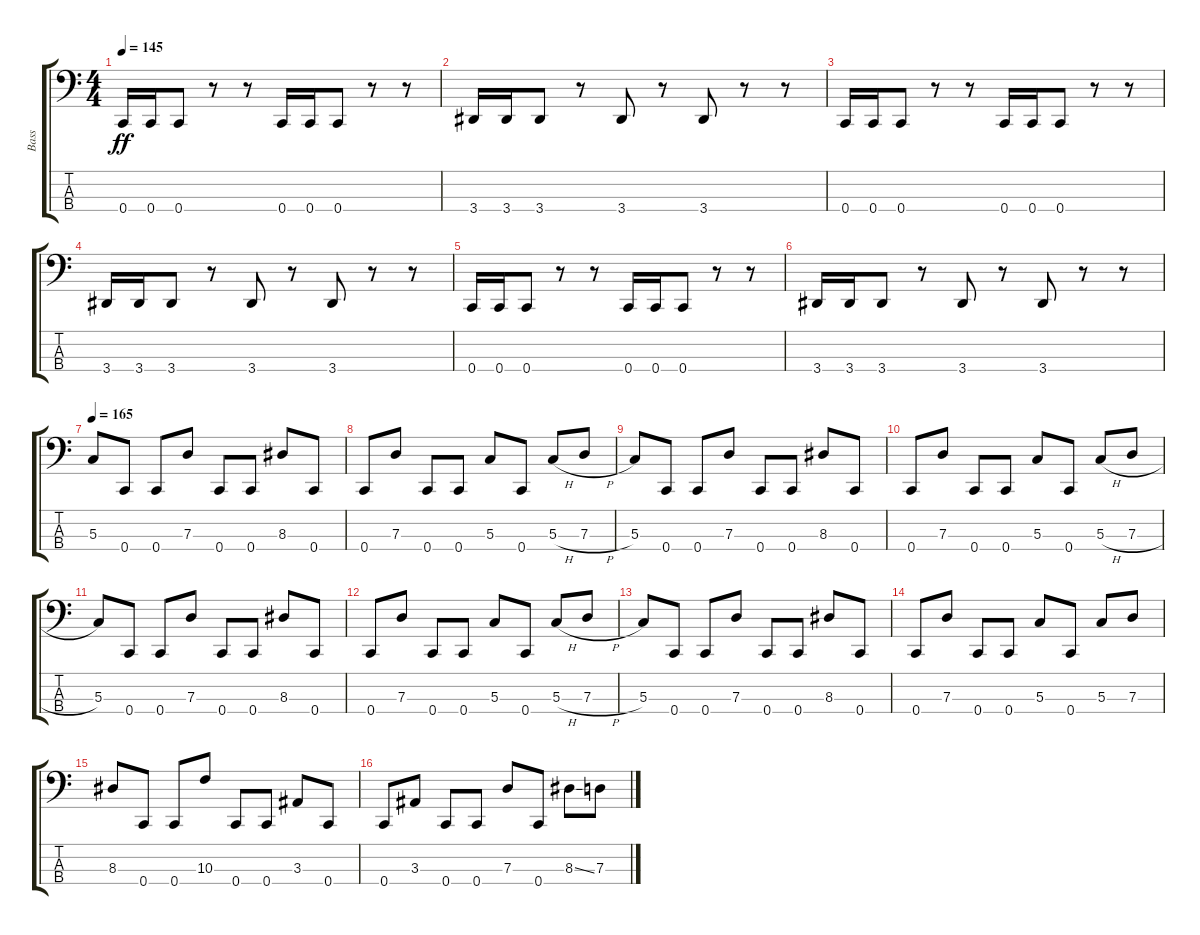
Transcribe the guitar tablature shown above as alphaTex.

\track ("Bass" "Bass") {instrument electricbasspick}
\staff {score tabs}
\tuning (F2 C2 G1 C1) {hide}
\ts (4 4)
\tempo 145
\clef f4
\ks c
0.4.16{dy ff} 0.4.16 0.4.8 r.8 r.8 0.4.16 0.4.16 0.4.8 r.8 r.8 |
3.4.16 3.4.16 3.4.8 r.8 3.4.8 r.8 3.4.8 r.8 r.8 |
0.4.16 0.4.16 0.4.8 r.8 r.8 0.4.16 0.4.16 0.4.8 r.8 r.8 |
3.4.16 3.4.16 3.4.8 r.8 3.4.8 r.8 3.4.8 r.8 r.8 |
0.4.16 0.4.16 0.4.8 r.8 r.8 0.4.16 0.4.16 0.4.8 r.8 r.8 |
3.4.16 3.4.16 3.4.8 r.8 3.4.8 r.8 3.4.8 r.8 r.8 |
\tempo 165
5.3.8 0.4.8 0.4.8 7.3.8 0.4.8 0.4.8 8.3.8 0.4.8 |
0.4.8 7.3.8 0.4.8 0.4.8 5.3.8 0.4.8 5.3{h}.8 7.3{h}.8 |
5.3.8 0.4.8 0.4.8 7.3.8 0.4.8 0.4.8 8.3.8 0.4.8 |
0.4.8 7.3.8 0.4.8 0.4.8 5.3.8 0.4.8 5.3{h}.8 7.3{h}.8 |
5.3.8 0.4.8 0.4.8 7.3.8 0.4.8 0.4.8 8.3.8 0.4.8 |
0.4.8 7.3.8 0.4.8 0.4.8 5.3.8 0.4.8 5.3{h}.8 7.3{h}.8 |
5.3.8 0.4.8 0.4.8 7.3.8 0.4.8 0.4.8 8.3.8 0.4.8 |
0.4.8 7.3.8 0.4.8 0.4.8 5.3.8 0.4.8 5.3.8 7.3.8 |
8.3.8 0.4.8 0.4.8 10.3.8 0.4.8 0.4.8 3.3.8 0.4.8 |
0.4.8 3.3.8 0.4.8 0.4.8 7.3.8 0.4.8 8.3{ss}.8 7.3.8
